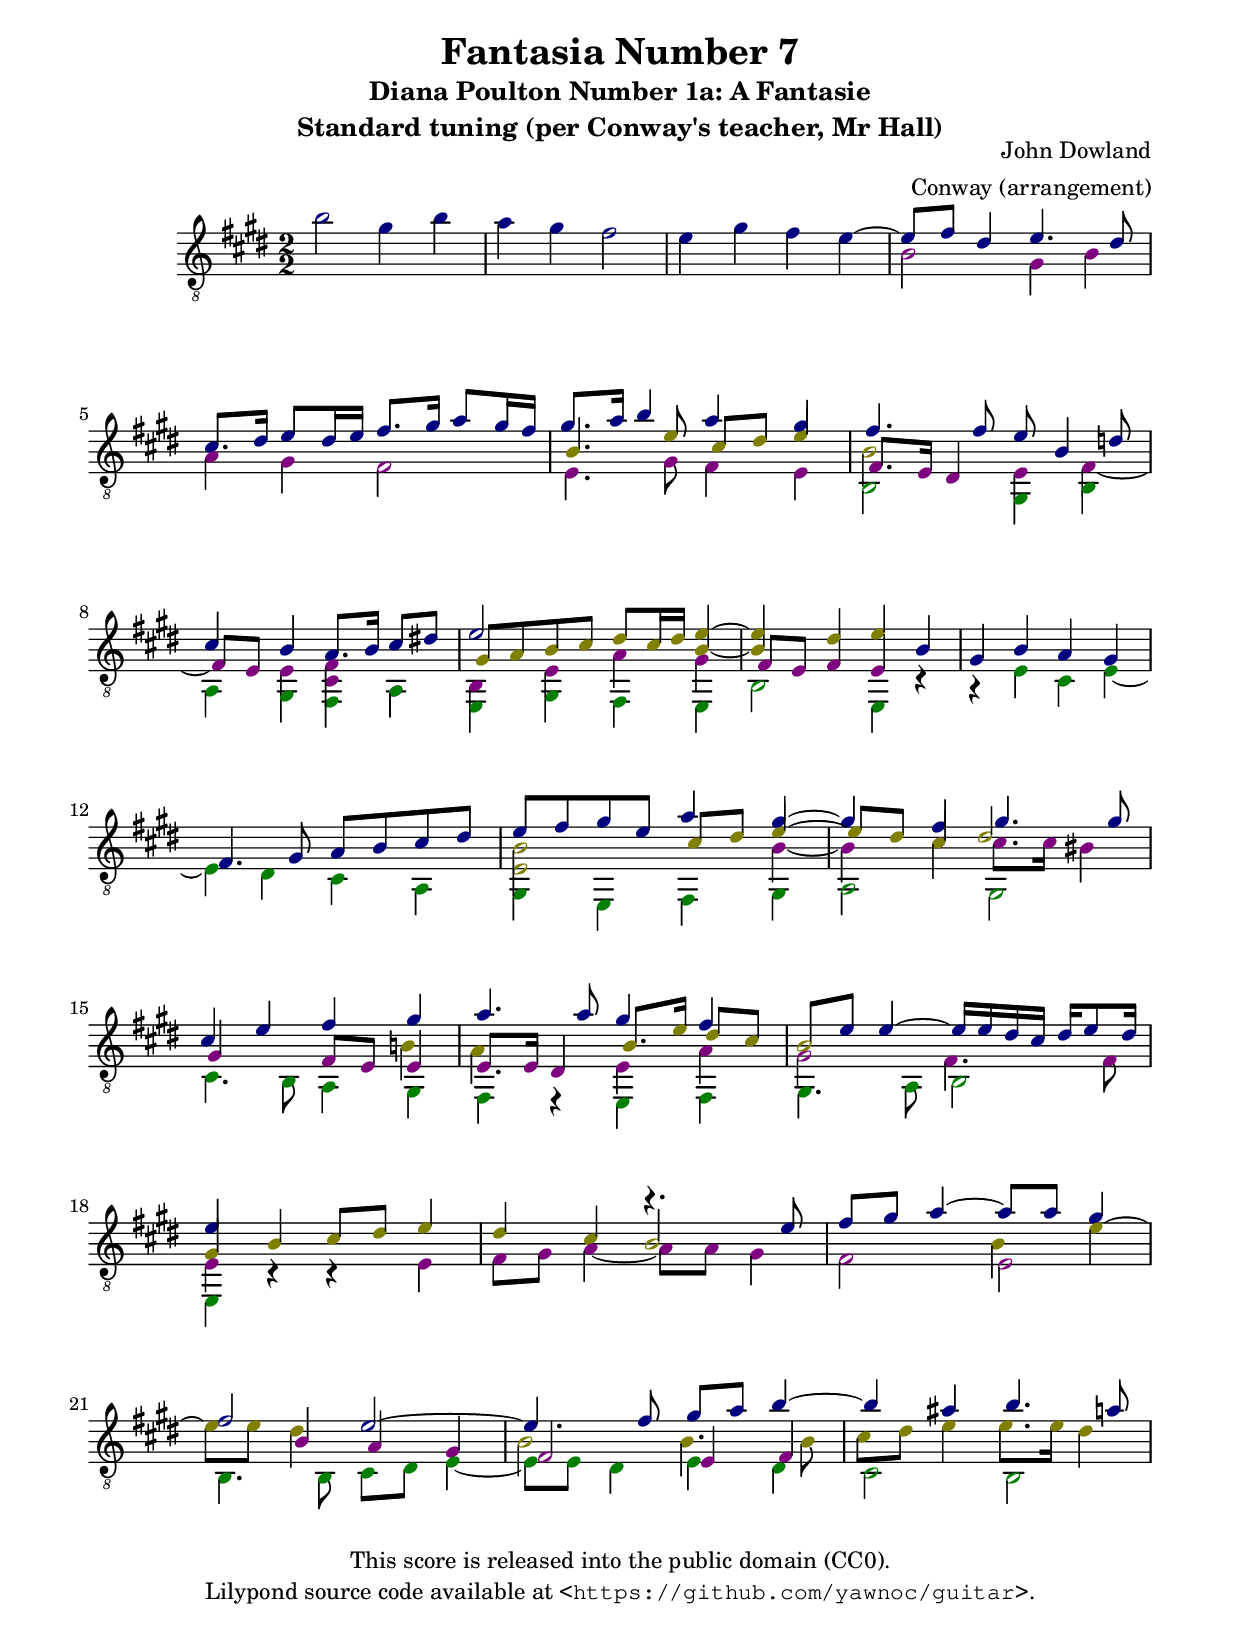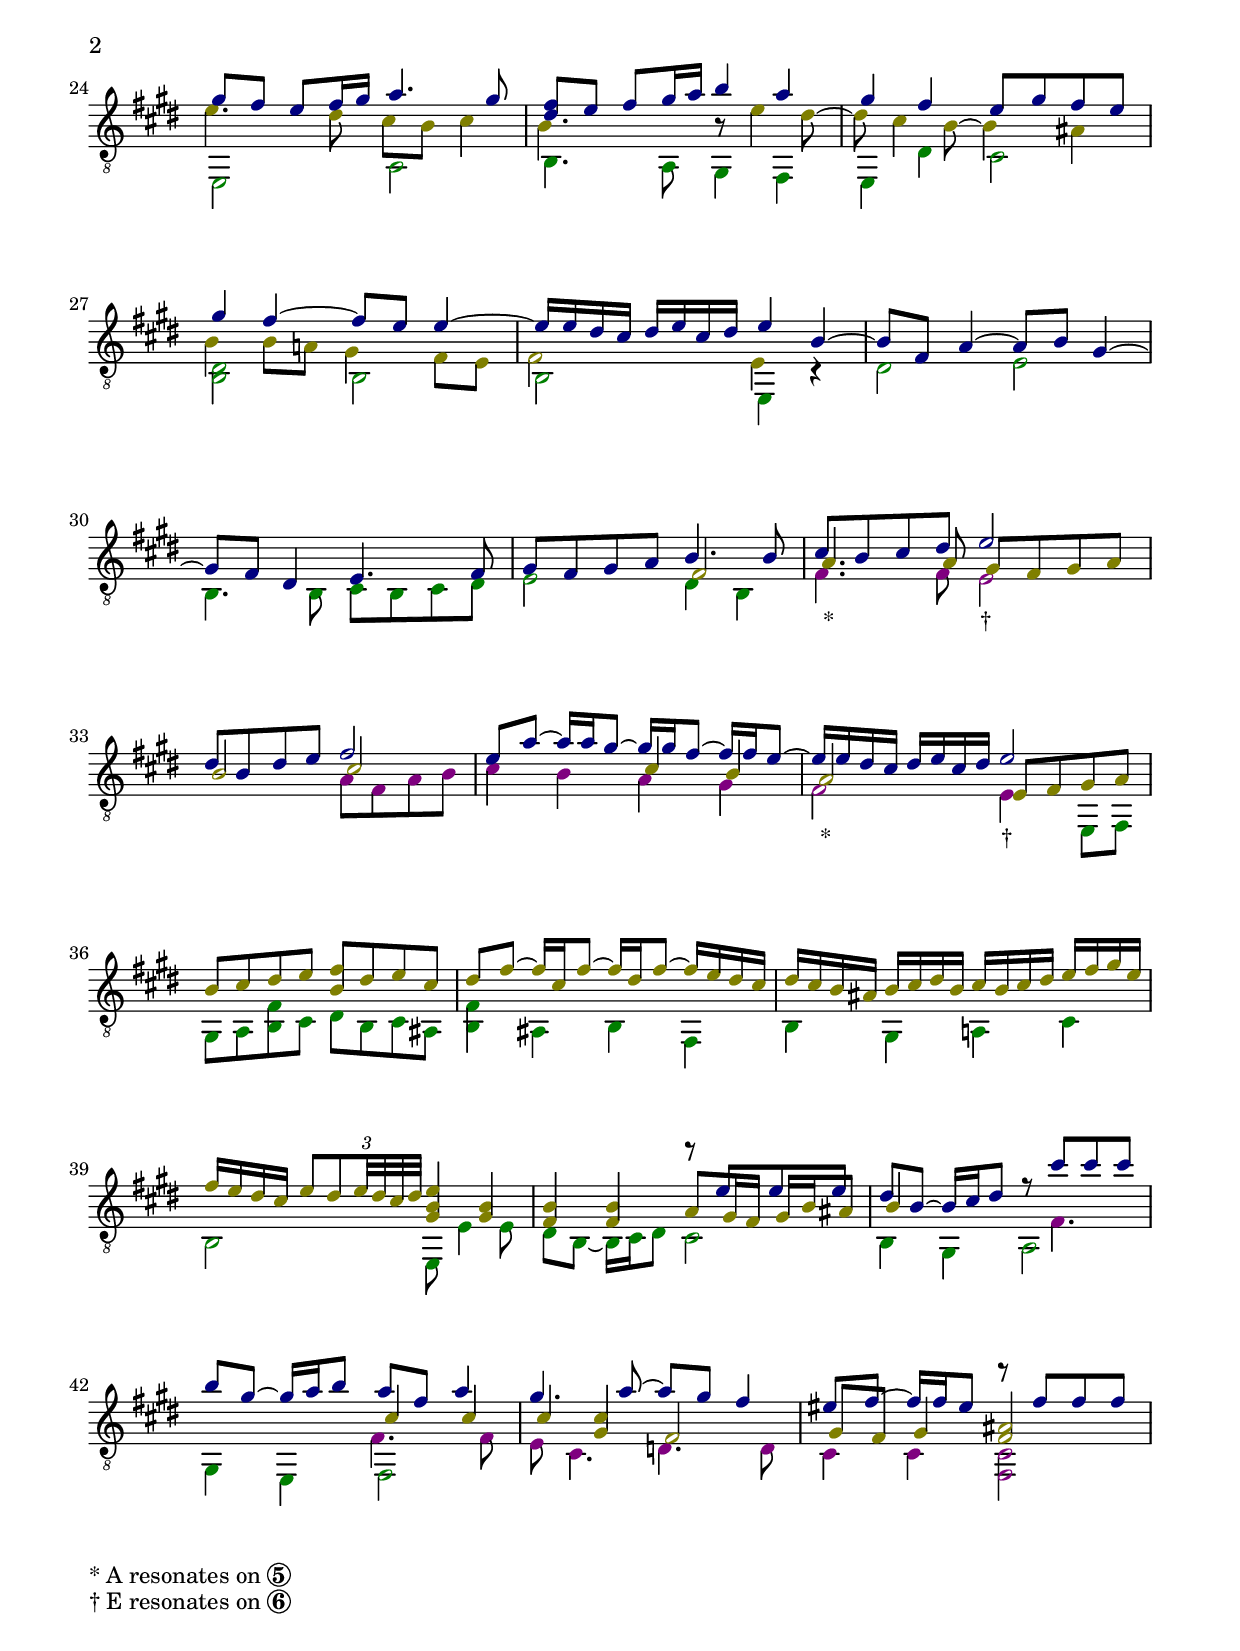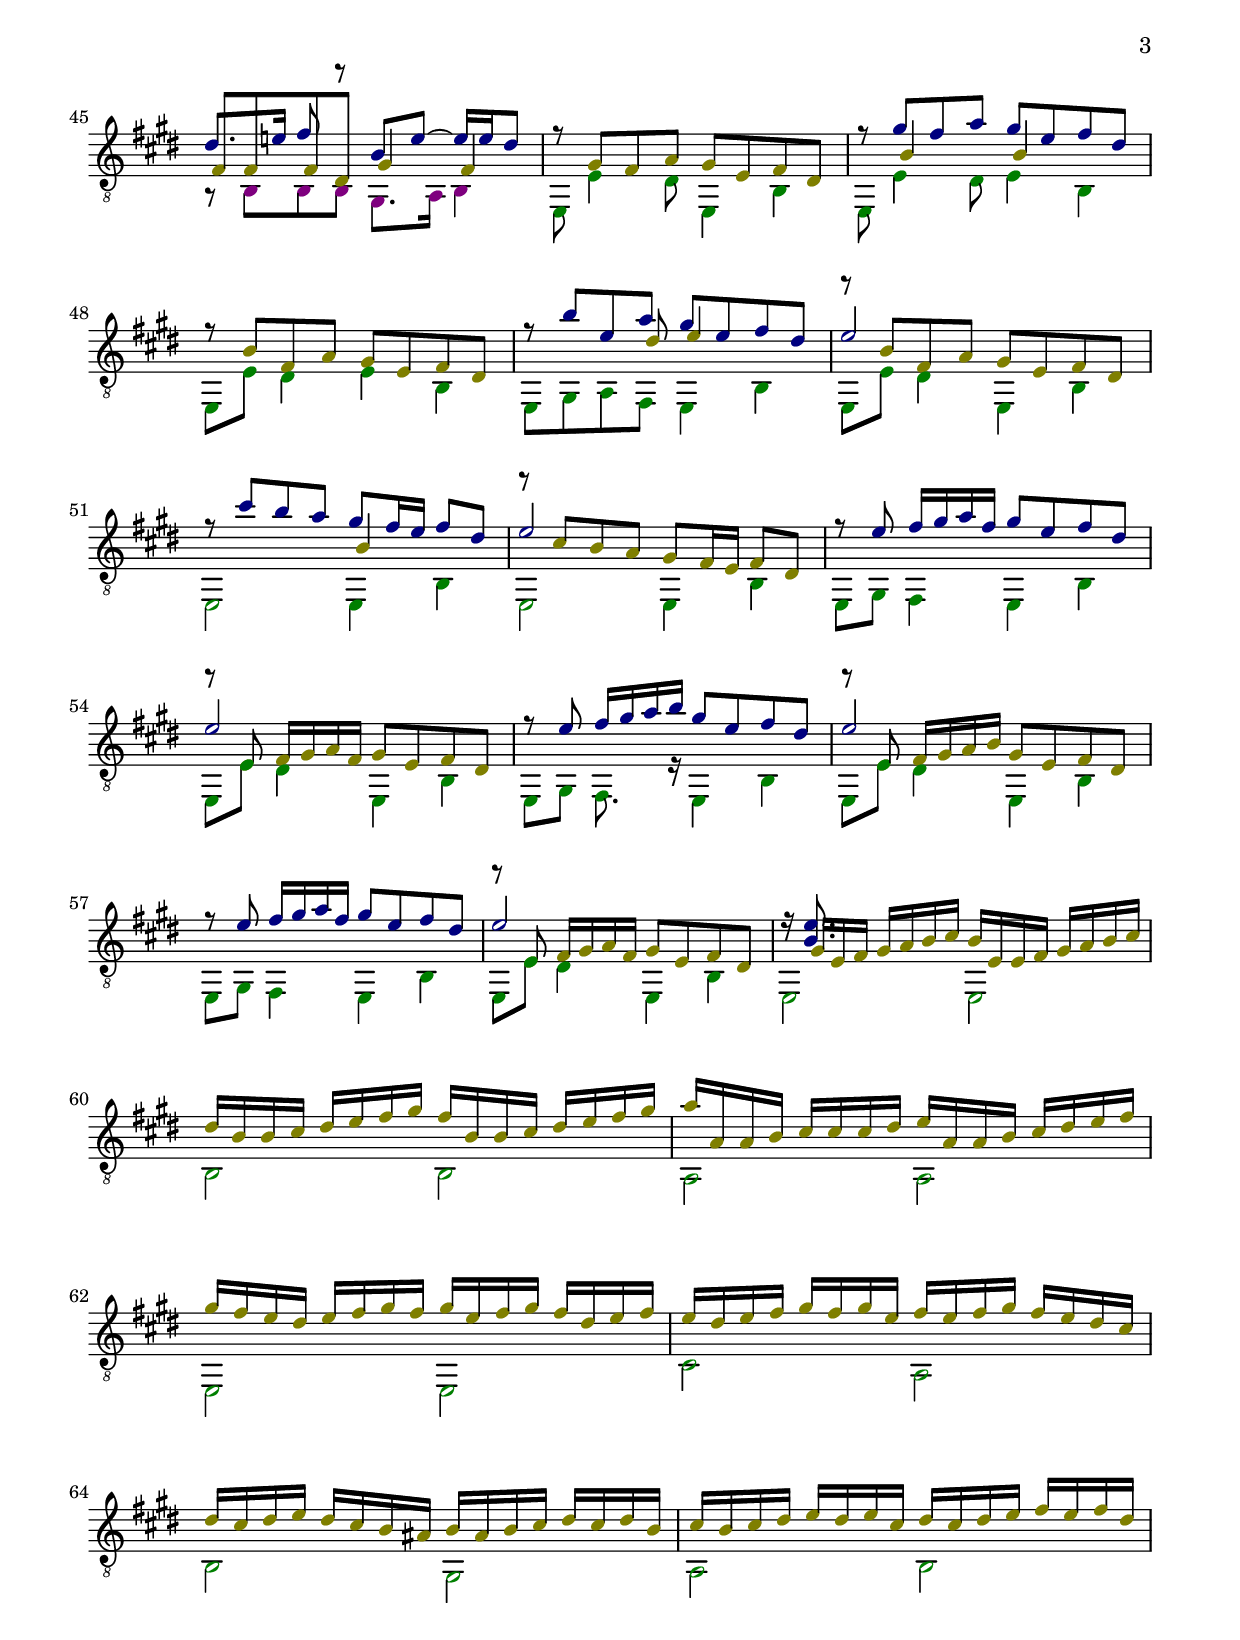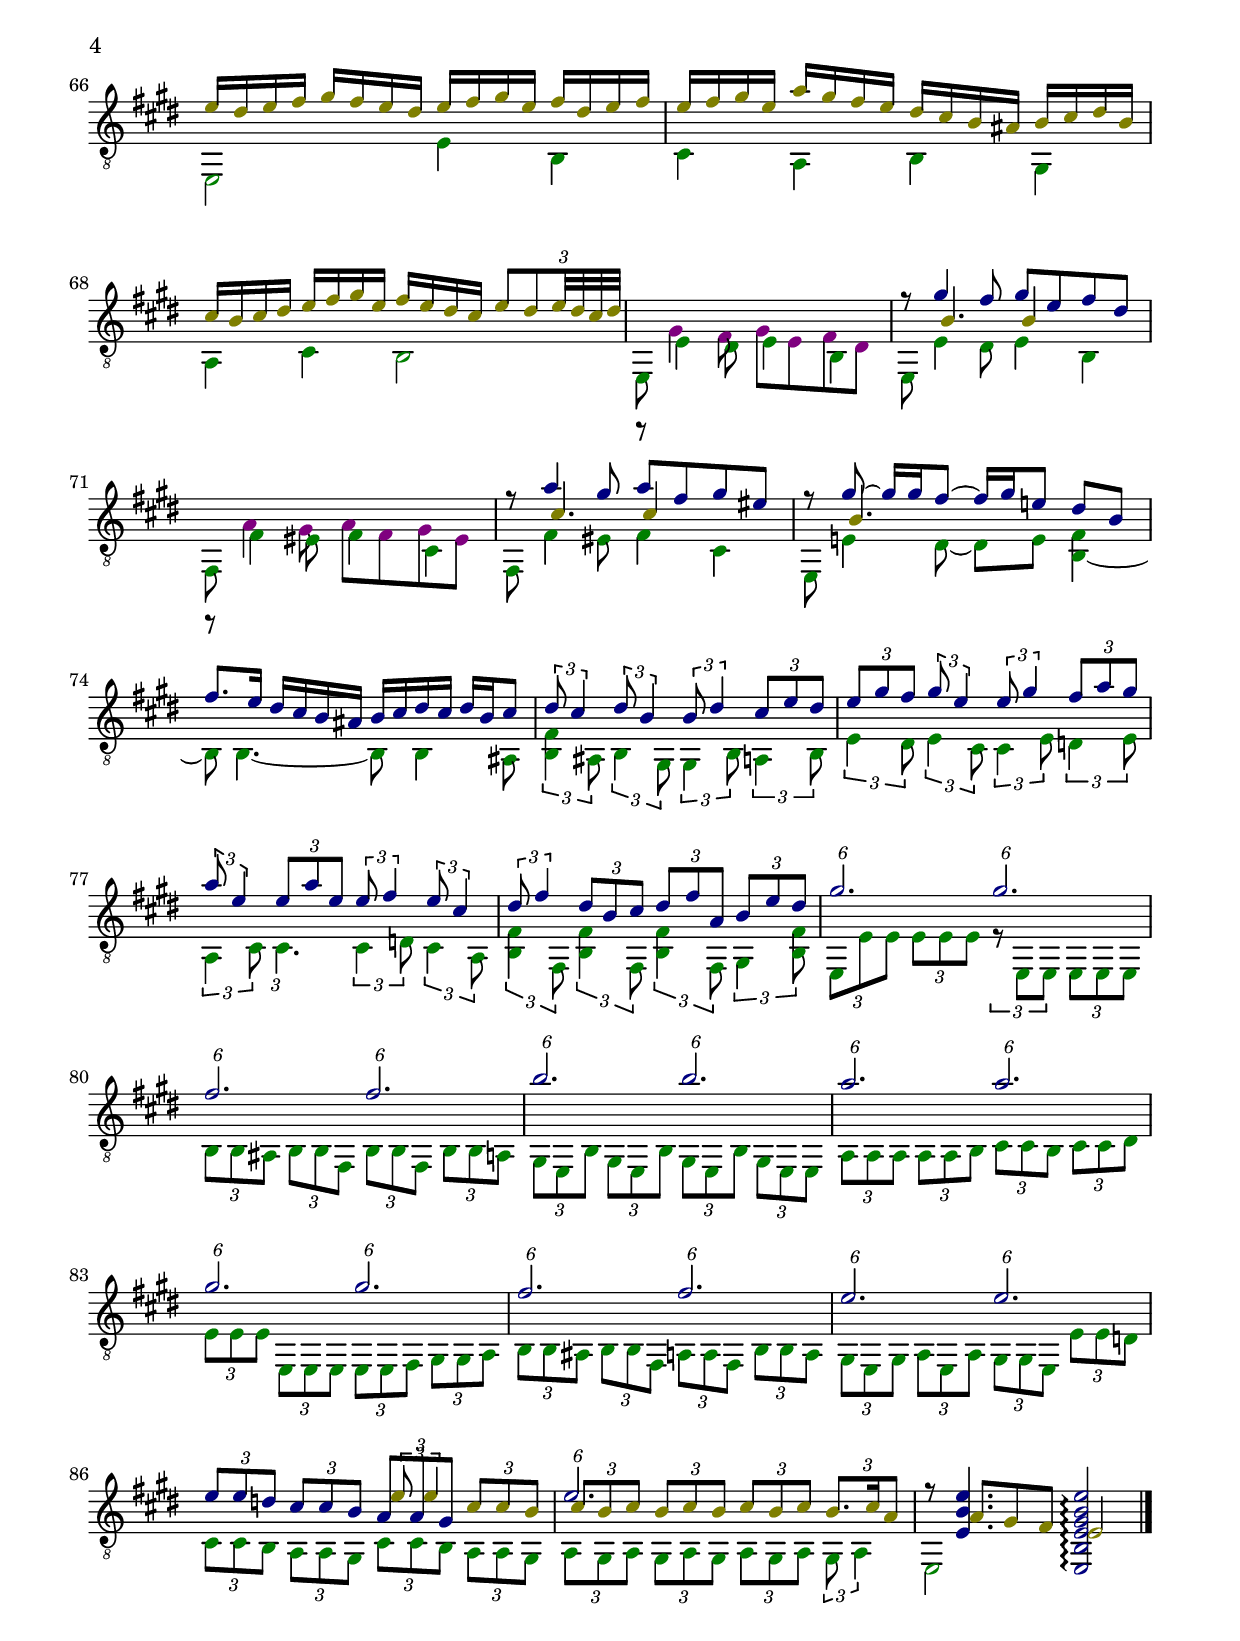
\version "2.18.2"


%%%%%%%%%%%%%%%%%%%%%%%%%%%%%%%%%%%%%%%%%%%%%%%%%%%%%%%%%%%%%%%%
% General
%%%%%%%%%%%%%%%%%%%%%%%%%%%%%%%%%%%%%%%%%%%%%%%%%%%%%%%%%%%%%%%%

\paper {
  top-margin = 1.5\cm
  left-margin = 1.5\cm
  right-margin = 1.5\cm
  bottom-margin = 1.5\cm
  ragged-last-bottom = ##f
  footnote-separator-markup = \markup { \vspace #1.5 }
}

globalSettings = {
  \accidentalStyle modern
  \compressFullBarRests
  \mergeDifferentlyHeadedOn
  \mergeDifferentlyDottedOn
  \numericTimeSignature
  \pointAndClickOff
  \override TextScript.extra-offset = #'(0 . 0.7)
  \override Score.FootnoteItem.annotation-line = ##f
}

origin-url = "https://github.com/yawnoc/guitar"

\header {
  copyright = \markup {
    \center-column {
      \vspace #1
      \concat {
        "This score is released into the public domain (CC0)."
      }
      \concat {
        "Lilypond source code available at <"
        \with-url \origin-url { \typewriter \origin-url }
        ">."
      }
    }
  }
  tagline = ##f
}

triplet = #(define-music-function
  (parser location music) (ly:music?)
  #{
    \tuplet 3/2 { $music }
  #}
)

tripletDuple = #(define-music-function
  (parser location music) (ly:music?)
  #{
    \tuplet 6/4 { $music }
  #}
)

overrideBeamedStemLengths = #(define-scheme-function
  (parser location lengths) (list?)
  #{
    \override Stem.details.beamed-lengths = $lengths
  #}
)
revertBeamedStemLengths = { \revert Stem.details.beamed-lengths }

overrideBeamVerticalPositions = #(define-scheme-function
  (parser location positions) (pair?)
  #{
    \override Beam.positions = $positions
  #}
)

%%%%%%%%%%%%%%%%%%%%%%%%%%%%%%%%%%%%%%%%%%%%%%%%%%%%%%%%%%%%%%%%
% Semantic bar lines
%%%%%%%%%%%%%%%%%%%%%%%%%%%%%%%%%%%%%%%%%%%%%%%%%%%%%%%%%%%%%%%%

barLineGoto = { \bar "||" }
barLineKeyChange = { \bar "||" }
barLineEnd = { \bar "|." }

%%%%%%%%%%%%%%%%%%%%%%%%%%%%%%%%%%%%%%%%%%%%%%%%%%%%%%%%%%%%%%%%
% Guitar notation
%%%%%%%%%%%%%%%%%%%%%%%%%%%%%%%%%%%%%%%%%%%%%%%%%%%%%%%%%%%%%%%%

stringNumbersAbove = { \set stringNumberOrientations = #'(up) }
stringNumbersBelow = { \set stringNumberOrientations = #'(down) }

fingeringAbove = { \set fingeringOrientations = #'(up) }
fingeringBelow = { \set fingeringOrientations = #'(down) }
fingeringAleft = { \set fingeringOrientations = #'(left) }
fingeringAright = { \set fingeringOrientations = #'(right) }

startGraceMusic = {
  <>(
  \override Fingering.font-size = -6
}
stopGraceMusic = {
  \revert Fingering.font-size
  <>)
}

overrideHorizontalShift = #(define-scheme-function
  (parser location distance) (number?)
  #{
    \override NoteColumn.force-hshift = $distance
  #}
)
revertHorizontalShift = { \revert NoteColumn.force-hshift }

barreSpan = #(define-music-function
  (parser location label offsetPair music)
  (string? (pair? (cons 0 0)) ly:music?)
  (let
    (
      (elements (extract-named-music music '(NoteEvent EventChord)))
    )
    (if
      (pair? elements)
      (let
        (
          (first-element (first elements))
          (last-element (last elements))
        )
        (set!
          (ly:music-property first-element 'articulations)
          (cons
            (make-music 'TextSpanEvent 'span-direction -1)
            (ly:music-property first-element 'articulations)
          )
        )
        (set!
          (ly:music-property last-element 'articulations)
          (cons
            (make-music 'TextSpanEvent 'span-direction 1)
            (ly:music-property last-element 'articulations)
          )
        )
      )
    )
  )
  #{
    \once \override TextSpanner.font-shape = #'upright
    \once \override TextSpanner.style = #'line
    \once \override TextSpanner.extra-offset = #offsetPair
    \once \override TextSpanner.bound-details = #`(
      (left
        (text . ,#{ \markup { \raise #-0.7 { #label \hspace #0.7 }} #})
        (Y . 0)
        (padding . -0.8)
        (attach-dir . -2)
      )
      (right
        (text . ,#{ \markup { \draw-line #'(0 . -1.3) } #}) ;; draw hook
        (Y . 0)
        (padding . -0.5)
        (attach-dir . 2)
      )
    )
    \once \override TextSpanner #'after-line-breaking = #(lambda (grob)
      (let*
        (
          (originalGrob (ly:grob-original grob))
          (splitGrobs (ly:spanner-broken-into originalGrob))
        )
        (if
          (and
            (>= (length splitGrobs) 2)
            (not (eq? (car (last-pair splitGrobs)) grob))
          )
          (begin
            (ly:grob-set-nested-property! grob
              '(bound-details right text)
              #{ \markup { \draw-line #'(0 . 0) } #} ;; suppress draw hook
            )
            (ly:grob-set-property! grob
              'extra-offset
              (cons
                (car offsetPair)
                (+ (cdr offsetPair) 0.7) ;; correction for suppressed hook
              )
            )
            (ly:grob-set-nested-property! grob
              '(bound-details right padding)
              #'-3 ;; increase spanner length
            )
          )
        )
      )
    )
    $music
  #}
)

barre = #(define-scheme-function
  (parser location label) (string?)
  #{
    \markup {
      \center-align {
        \hspace #0.7
        $label
      }
    }
  #}
)

nudgeNextBarre = #(define-scheme-function
  (parser location distance) (number?)
  #{
    \once \override TextScript.X-offset = $distance
  #}
)

position = #(define-scheme-function
  (parser location label) (string?)
  #{
    \markup {
      \center-align {
        \hspace #0.5
        $label
      }
    }
  #}
)

#(define-markup-command
  (markupString layout properties stringNumber) (markup?)
  (interpret-markup layout properties
    #{
      \markup \circle { \bold #stringNumber }
    #}
  )
)

#(define-markup-command
  (resonatesOn layout properties note stringNumber) (markup? markup?)
  (interpret-markup layout properties
    #{
      \markup { #note "resonates on" \markupString #stringNumber }
    #}
  )
)

%%%%%%%%%%%%%%%%%%%%%%%%%%%%%%%%%%%%%%%%%%%%%%%%%%%%%%%%%%%%%%%%
% Goto statements
%%%%%%%%%%%%%%%%%%%%%%%%%%%%%%%%%%%%%%%%%%%%%%%%%%%%%%%%%%%%%%%%

overrideGotoVisibility = {
  \once \override Score.RehearsalMark #'break-visibility = #'#(#t #t #f)
}

makeGotoMark = #(define-scheme-function
  (parser location label) (string?)
  #{
    \mark \markup { \small \italic $label }
  #}
)

simultaneousMarkSeparator = {
  \cadenzaOn
    s1073741824 % stupid, but works
  \cadenzaOff
}

coda = {
  \overrideGotoVisibility
  \mark \markup { \musicglyph #"scripts.coda" }
}

fine = {
  \overrideGotoVisibility
  \makeGotoMark Fine
}

dcAlCoda = {
  \overrideGotoVisibility
  \makeGotoMark "D.C. al Coda"
}

dcAlFine = {
  \overrideGotoVisibility
  \makeGotoMark "D.C. al Fine"
}

toCoda = {
  \overrideGotoVisibility
  \makeGotoMark "to Coda"
}



\header {
  title = "Fantasia Number 7"
  subtitle = \markup {
    \center-column {
      "Diana Poulton Number 1a: A Fantasie"
      "Standard tuning (per Conway's teacher, Mr Hall)"
    }
  }
  composer = "John Dowland"
  arranger = "Conway (arrangement)"
}


initialSignatures = {
  \clef "treble_8"
  \key e \major
  \time 2/2
  \set Timing.beamExceptions = #'()
  \set Timing.baseMoment = #(ly:make-moment 1/4)
  \set Timing.beatStructure = #'(1 1 1 1)
  \set Timing.beamExceptions = #'(
    (
      end
        .
      (
        ((1 . 8) . (4 4)) ;; quavers by fours
        ((1 . 12) . (3 3 3 3)) ;; anything shorter by beat
      )
    )
  )
}


highVoiceMusic = {
  
  \override NoteHead.color = #darkblue
  
  % Main theme high
  \barNumberCheck #1
  \relative c'' {
    \stemDown
    b2 gis4 b |
    a gis fis2 |
    e4 gis fis e~ |
    \stemUp
    e8 fis dis4 e4. dis8 |
    cis8. dis16 e8 dis16 e fis8. gis16 a8 gis16 fis |
    gis8. a16 b4 a gis |
    \once \overrideHorizontalShift #0.3 fis4. fis8 e8 b4 d8 |
    cis4 b a8. b16 cis8 dis |
    e2 s2 |
    s2 s4
  }
  
  % Main theme low
  \barNumberCheck #10
  \relative c' {
    b4 |
    gis b a gis |
    fis4. gis8 a b cis dis |
    e fis gis e a4 gis~ |
    gis
      \shiftOn
        \once \overrideHorizontalShift #0
        fis
      \shiftOff
      \once \overrideHorizontalShift #0.45 gis4. gis8 |
    \once \overrideHorizontalShift #-0.25 cis,4 e fis gis |
    a4. a8 gis4 fis |
    \once \hide NoteHead b,8 e e4~ e16 e dis cis dis16 e8 dis16 |
    e4
  }
  
  % Tee-tee taa high
  \barNumberCheck #18
  \relative c'' {
    s4 s2 |
    s2 c4.\rest e,8 |
    fis8 gis a4~ a8 a gis4 |
    fis2 e2~ |
    e4. fis8 gis8 a b4~ |
    b ais b4. a8 |
    gis8 fis e8 fis16 gis a4. gis8 |
    <fis dis>8 e fis8 gis16 a b4 a |
    gis fis e8 gis fis e |
    gis4 fis~ fis8 e e4~ |
    e16 e dis cis dis e cis dis e4
  }
  
  % Tee-tee taa low
  \barNumberCheck #28
  \relative c' {
    b4~ |
    b8 fis a4~ a8 b gis4~ |
    gis8 fis dis4 e4. fis8 |
    gis fis gis a b4. b8 |
    cis b cis dis e2 |
    dis8 b dis e fis2 |
    e8 a~ a16 a gis8~ gis16 gis fis8~ fis16 fis e8~ |
    e16 e dis cis dis e cis dis e2 |
  }
  
  % Ascending scale
  \barNumberCheck #36
  {
    s1 * 3 |
    s2
  }
  
  % Tee-tee-tee
  \barNumberCheck #39
  \relative c' {
    s2 |
    s2 r8 e e e |
    dis b~ b16 cis dis8 r8 cis' cis cis |
    b8 gis~ gis16 a b8 a8 fis a4 |
    gis4. a8~ a gis fis4 |
    eis8 fis~ fis16 fis eis8 r8 fis fis fis |
    dis8. e16 fis8 r b,8 e~ e16 e dis8 |
  }
  
  % Majestic theme
  \barNumberCheck #46
  \relative c'' {
    s1 |
    r8 gis fis a gis e fis dis |
    s1 |
    r8 b' e, a gis e fis dis |
    e2 s2 |
    r8 cis' b a gis8 fis16 e fis8 dis |
    e2 s2 |
    r8 e fis16 gis a fis gis8 e fis dis |
    e2 s2 |
    r8 e fis16 gis a b gis8 e fis dis |
    e2 s2 |
    r8 e fis16 gis a fis gis8 e fis dis |
    e2 s2 |
  }
  
  % Scale runs
  \barNumberCheck #59
  \relative c' {
    r16 <e b>8. s4 s2 |
    s1 * 9 |
  }
  
  % Majestic interlude
  \barNumberCheck #69
  \relative c'' {
    s1 |
    r8 gis4 fis8 gis e fis dis |
    s1 |
    r8 a'4 gis8 a fis gis eis |
    r8 gis~ gis16 gis fis8~ fis16 gis e8 dis b |
    fis'8. e16 dis cis b ais
      b16 cis dis cis dis b cis8 |
  }
  
  % Triple runs
  \barNumberCheck #75
  \relative c' {
    \triplet { dis8 cis4 } \triplet { dis8 b4 }
      \triplet { b8 dis4 } \triplet { cis8 e dis } |
    \triplet { e8 gis fis } \triplet { gis8 e4 }
      \triplet { e8 gis4 } \triplet { fis8 a gis } |
    \triplet { a8 e4 } \triplet { e8 a e }
      \triplet { e8 fis4 } \triplet { e8 cis4 } |
    \triplet { dis8 fis4 } \triplet { dis8 b cis }
      \triplet { dis8 fis a, } \triplet { b e dis } |
    \tripletDuple { gis2. } \tripletDuple { gis } |
    \tripletDuple { fis } \tripletDuple { fis } |
    \tripletDuple { b } \tripletDuple { b } |
    \tripletDuple { a } \tripletDuple { a } |
    \tripletDuple { gis } \tripletDuple { gis } |
    \tripletDuple { fis } \tripletDuple { fis } |
    \tripletDuple { e } \tripletDuple { e } |
    \triplet { e8 e d } \triplet { cis cis b }
      \triplet { a a gis } s4 |
    \tripletDuple { e'2. } s2 |
  }
  
  % Finishing chords
  \barNumberCheck #88
  \relative c {
    r8 <e b' e>4.
      <e, b' e gis b e>2 \arpeggio
      \barLineEnd
  }
  
}


lowVoiceMusic = {
  
  \override NoteHead.color = #darkgreen
  
  % Main theme high
  \barNumberCheck #1
  \relative c {
    s1 * 6 |
    b2 gis4 b |
    a gis fis a |
    e gis fis e |
    b'2 e,4
  }
  
  % Main theme low
  \barNumberCheck #10
  \relative c {
    r4 |
    r4 e cis e~ |
    e dis cis a |
    gis e fis gis |
    a2 gis |
    cis4. b8 a4 gis |
    fis r e fis |
    gis4. a8 b2 |
    e,4
  }
  
  % Tee-tee taa high
  \barNumberCheck #18
  \relative c {
    s4 s4 s4 |
    s1 * 2 |
    b4. b8 cis8 dis e4~ |
    e8 e dis4 e4 dis |
    cis2 b |
    e, a |
    b4. a8 gis4 fis |
    e dis' cis2 |
    <b dis> b |
    b e,4
  }
  
  % Tee-tee taa low
  \barNumberCheck #28
  \relative c {
    r4 |
    dis2 e |
    b4. b8 cis b cis dis |
    e2 dis4 b |
    s1 * 3 |
    s2
  }
  
  % Ascending scale
  \barNumberCheck #35
  \relative c, {
    s4 e8 fis |
    gis a <b fis'> cis dis b cis ais |
    <b fis'>4 ais b fis |
    b gis a cis |
    b2
  }
  
  % Tee-tee-tee
  \barNumberCheck #39
  \relative c, {
    e8 e'4 e8 |
    dis8 b~ b16 cis dis8 cis2 |
    b4 gis a2 |
    gis4 e fis2 |
    s1 * 3 |
  }
  
  % Majestic theme
  \barNumberCheck #46
  \relative c, {
    e8 e'4 dis8 e,4 b' |
    e,8 e'4 dis8 e4 b |
    e,8 e' dis4 e b |
    e,8 gis a fis e4 b' |
    e,8 e' dis4 e, b' |
    e,2 e4 b' |
    e,2 e4 b' |
    e,8 gis fis4 e b' |
    e,8 e' dis4 e, b' |
    e,8[ gis] fis8. r16 e4 b' |
    e,8 e' dis4 e, b' |
    e,8 gis fis4 e b' |
    e,8 e' dis4 e, b' |
  }
  
  % Scale runs
  \barNumberCheck #59
  \relative c, {
    e2 e |
    b' b |
    a a |
    e e |
    cis' a |
    b gis |
    a b |
    e, e'4 b |
    cis a b gis |
    a cis b2 |
  }
  
  % Majestic interlude
  \barNumberCheck #69
  \relative c, {
    e8 e'4 dis8 e4 b |
    e,8 e'4 dis8 e4 b |
    fis8 fis'4 eis8 fis4 cis |
    fis,8 fis'4 eis8 fis4 cis |
    e,8 e'4 dis8~ dis e <b~ fis'>4 |
    b8 b4.~ b8 b4 ais8 |
  }
  
  % Triple runs
  \barNumberCheck #75
  \relative c {
    \triplet { <b fis'>4 ais8 } \triplet { b4 gis8 }
      \triplet { gis4 b8 } \triplet { a4 b8 } |
    \triplet { e4 dis8 } \triplet { e4 cis8 }
      \triplet { cis4 e8 } \triplet { d4 e8 } |
    \triplet { a,4 cis8 } \triplet { cis4. }
      \triplet { cis4 d8 } \triplet { cis4 a8 } |
    \triplet { <b fis'>4 fis8 } \triplet { <b fis'>4 fis8 }
      \triplet { <b fis'>4 fis8 } \triplet { gis4 <b fis'>8 } |
    \triplet { e,8 e' e } \triplet { e e e }
      \triplet { r e, e } \triplet { e e e } |
    \triplet { b' b ais } \triplet { b b fis }
      \triplet { b b fis } \triplet { b b a } |
    \triplet { gis e b' } \triplet { gis e b' }
      \triplet { gis e b' } \triplet { gis e e } |
    \triplet { a a a } \triplet { a a b }
      \triplet { cis cis b } \triplet { cis cis dis } |
    \triplet { e e e } \triplet { e, e e }
      \triplet { e e fis } \triplet { gis gis a } |
    \triplet { b b ais } \triplet { b b fis }
      \triplet { a a fis } \triplet { b b a } |
    \triplet { gis e gis } \triplet { a e a }
      \triplet { gis gis e } \triplet { e' e d } |
    \triplet { cis cis b } \triplet { a a gis }
      \triplet { cis cis b } \triplet { a a gis } |
    \triplet { a gis a } \triplet { gis a gis }
      \triplet { a gis a } \triplet { gis8 a4 } |
  }
  
  % Finishing chords
  \barNumberCheck #88
  \relative c, {
    e2 s2 |
  }
  
}


upperMiddleVoiceMusic = {
  
  \override NoteHead.color = #darkyellow
  
  % Main theme high
  \barNumberCheck #1
  \relative c' {
    s1 * 5 |
    \once \overrideHorizontalShift #0.4 b4. e8
      cis8 dis
      \once \overrideHorizontalShift #0 e4 |
    \stemDown
    \once \overrideHorizontalShift #0 b2 s2 |
    \stemUp
    s1 |
    gis8 a b cis dis8 cis16 \shiftOff dis <e~ b_~>4 |
    <e b> dis e
    \shiftOn
  }
  
  % Main theme low
  \barNumberCheck #10
  \relative c' {
    s4 |
    s1 * 2 |
    \stemDown
    \once \overrideHorizontalShift #0 <b e,>2
    \stemUp
      cis8 dis \once \overrideHorizontalShift #0 e4~ |
    e8 dis
      \shiftOff cis4 \shiftOn
      \once \overrideHorizontalShift #-0.75 dis2 |
    s2 s4 \stemDown b4 |
    a4 s4 \stemUp b8. e16 dis8 cis |
      \once \overrideHorizontalShift #-0.07
      \once \hide Stem
        b2
      s2 |
    \once \overrideHorizontalShift #0 gis4
  }
  
  % Tee-tee taa high
  \barNumberCheck #18
  \relative c' {
    b4 cis8 dis e4 |
    dis4 cis b2 |
    \stemDown
    s2 b4 e~ |
    e8 e dis4 s2 |
    b2 b4. b8 |
    cis8 dis e4 e8. e16 dis4 |
    e4. dis8 cis8 b cis4 |
    b4. s8 b8\rest e4 dis8~ |
    dis8 cis4 b8~ b4 ais |
    b4 b8 a gis4 fis8 e |
    fis2 e4
    \stemUp
  }
  
  % Tee-tee taa low
  \barNumberCheck #28
  \relative c {
    s4 |
    s1 * 2 |
    s2 fis2 |
    \footnote "*" #'(0 . -4) \markup { "*" \resonatesOn A 5 }
    a4. a8 gis fis gis a |
    b2 cis |
    s2 cis4 b |
    \footnote "*" #'(0 . -4) \markup { }
    a2
  }
  
  % Ascending scale
  \barNumberCheck #35
  \relative c {
    e8 fis gis a |
    b cis dis e <fis b,> dis e cis |
    dis fis~ fis16 cis fis8~ fis16 dis fis8~ fis16 e dis cis |
    dis cis b ais b cis dis b cis b cis dis e fis gis e |
    fis e dis cis \triplet { e8 dis e32 dis cis dis } <e b gis>4
  }
  
  % Tee-tee-tee
  \barNumberCheck #39
  \relative c' {
    <b gis>4 |
    <b fis> <b fis> a8 gis16 fis gis16 b ais8 |
    b4 s4 s2 |
    s2 cis4 cis |
    cis <cis gis> fis,2 |
    gis8 fis gis4 <ais fis>2 |
    fis8 fis fis dis gis4 fis |
  }
  
  % Majestic theme
  \barNumberCheck #46
  \relative c' {
    r8 gis fis a gis e fis dis |
    s8 b'4 s8 b4 s4 |
    r8 b8 fis a gis e fis dis |
    s4. dis'8 e4 s4 |
    r8 b8 fis a gis e fis dis |
    s2 b'4 s4 |
    r8 cis b a gis8 fis16 e fis8 dis |
    s1 |
    r8 e fis16 gis a fis gis8 e fis dis |
    s1 |
    r8 e fis16 gis a b gis8 e fis dis |
    s1 |
    r8 e fis16 gis a fis gis8 e fis dis |
  }
  
  % Scale runs
  \barNumberCheck #59
  \relative c' {
    s16 gis e fis gis a b cis
      b e, e fis gis a b cis |
    dis b b cis dis e fis gis
      fis b, b cis dis e fis gis |
    a a, a b cis cis cis dis
      e a, a b cis dis e fis |
    gis fis e dis e fis gis fis
      gis e fis gis fis dis e fis |
    e dis e fis gis fis gis e
      fis e fis gis fis e dis cis |
    dis cis dis e dis cis b ais
      b ais b cis dis cis dis b |
    cis b cis dis e dis e cis
      dis cis dis e fis e fis dis |
    e dis e fis gis fis e dis
      e fis gis e
      fis dis e fis |
    e fis gis e
      a gis fis e
      dis cis b ais
      b cis dis b |
    cis b cis dis
      e fis gis e
      fis e dis cis
      \triplet { e8 dis e32 dis cis dis } |
  }
  
  % Majestic interlude
  \barNumberCheck #69
  \relative c' {
    s1 |
    s8 b4. b4 s4 |
    s1 |
    s8 cis4. cis4 s4 |
    s8 b4. s2 |
    s1 |
  }
  
  % Triple runs
  \barNumberCheck #75
  \relative c' {
    s1 * 11 |
    s2 \triplet { e8 e4 } \triplet { cis8 cis b } |
    \triplet { cis b cis } \triplet { b cis b }
      \triplet { cis b cis } \triplet { b8. cis16 a8 } |
  }
  
  % Finishing chords
  \barNumberCheck #88
  \relative c' {
    s8 a gis fis e2 |
  }
  
}


lowerMiddleVoiceMusic = {
  
  \override NoteHead.color = #darkmagenta
  
  % Main theme high
  \barNumberCheck #1
  \relative c' {
    s1 * 3 |
    \shiftOff
    b2 gis4 b |
    a gis fis2 |
    \once \overrideHorizontalShift #0.3 e4. gis8 fis4 e |
    \shiftOn
    \stemUp
    \overrideBeamedStemLengths #'(3)
    fis8. e16 dis4 \stemDown
    \revertBeamedStemLengths
      \overrideHorizontalShift #0 e4 fis~ |
      \revertHorizontalShift
    \stemUp
    fis8 e \stemDown
      \overrideHorizontalShift #0 e4 <cis fis>4 a |
    b e a gis |
      \revertHorizontalShift
    \stemUp
    fis8 e
      \overrideHorizontalShift #0 fis4 e
      \revertHorizontalShift
    \stemDown
  }
  
  % Main theme low
  \barNumberCheck #10
  \relative c {
    s4 |
    s1 * 2 |
    s2 s4 \overrideHorizontalShift #0 b'4~ |
    b \revertHorizontalShift
      \shiftOff cis \shiftOn
      \overrideBeamedStemLengths #'(3)
      \once \overrideHorizontalShift #0.3
        cis8. cis16
      \revertBeamedStemLengths
      bis4 |
    \stemUp
    \once \overrideHorizontalShift #0.2 gis4 s4
      \once \overrideHorizontalShift #0 fis8 e
      \once \overrideHorizontalShift #0 e4 |
    \once \overrideHorizontalShift #0 e8. e16 dis4
      \stemDown
      \overrideHorizontalShift #0 e4 a |
      \revertHorizontalShift
    \once \overrideHorizontalShift #-0.07 gis2 fis4. fis8 |
    \once \overrideHorizontalShift #0 e4
  }
  
  % Tee-tee taa high
  \barNumberCheck #18
  \relative c {
    \shiftOff
    r4 r e |
    fis8 gis a4~ a8 a gis4 |
    fis2 e |
    \shiftOn
    \stemUp
    s4 b' a gis |
    fis2 e4 fis |
    \stemDown
    s1 * 5 |
    s2 s4
  }
  
  % Tee-tee taa low
  \barNumberCheck #28
  \relative c {
    s4 |
    s1 * 3 |
    fis4. fis8
      \footnote "†" #'(0 . -2.5) \markup { "†" \resonatesOn E 6 }
      e2 |
    s2 a8 fis a b |
    cis4 b a gis |
    fis2
      \footnote "†" #'(0 . -2.5) \markup { }
      e4
  }
  
  % Ascending scale
  \barNumberCheck #35
  {
    s4 |
    s1 * 3 |
    s2
  }
  
  % Tee-tee-tee
  \barNumberCheck #39
  \relative c {
    s2 |
    s1 |
    s2 s8 fis4. |
    s2 fis4. fis8 |
    e8 cis4. d4. d8 |
    cis4 cis <cis fis,>2 |
    r8 b b b gis8. a16 b4 |
  }
  
  % Majestic theme
  \barNumberCheck #46
  {
    s1 * 13 |
  }
  
  % Scale runs
  \barNumberCheck #59
  {
    s1 * 10 |
  }
  
  % Majestic interlude
  \barNumberCheck #69
  \relative c' {
    r8 gis4 fis8 gis e fis dis |
    s1 |
    r8 a'4 gis8 a fis gis eis |
    s1 * 3 |
  }
  
}


allMusic = {
  \new Staff \with {
    midiInstrument = #"acoustic guitar (nylon)"
  }
  \globalSettings
  \initialSignatures
  <<
    << \highVoiceMusic >>
      \\
    << \lowVoiceMusic >>
      \\
    << \upperMiddleVoiceMusic >>
      \\
    << \lowerMiddleVoiceMusic >>
  >>
}


\score {
  \allMusic
}

\score {
  \allMusic
  \midi { }
}
